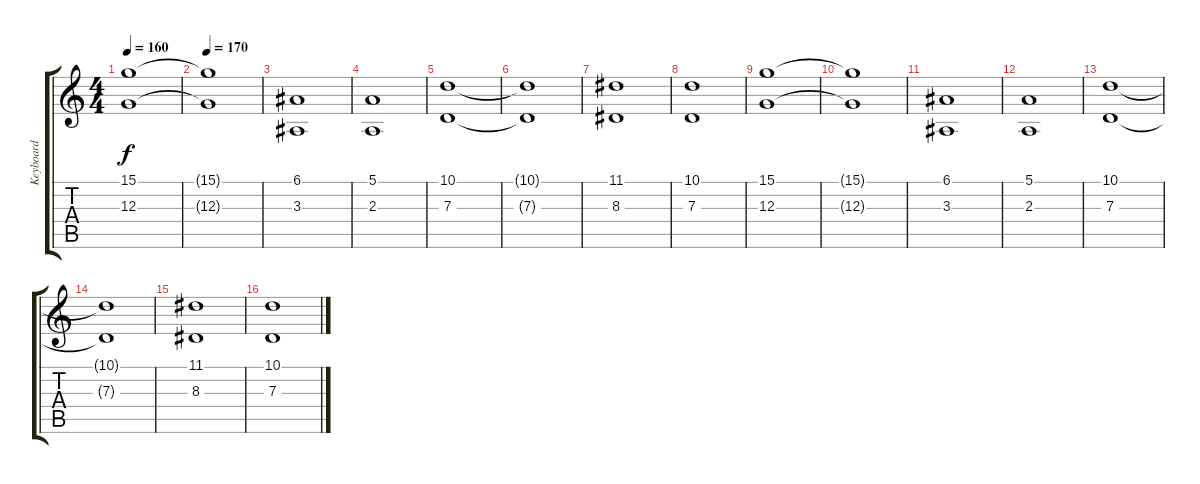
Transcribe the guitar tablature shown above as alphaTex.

\track ("Keyboard" "Keyboard") {instrument pad4choir}
\staff {score tabs}
\tuning (E4 B3 G3 D3 A2 E2) {hide}
\ts (4 4)
\tempo 160
\clef g2
\ks c
(15.1 12.3).1{dy f} |
\tempo 170
(15.1{t} 12.3{t}).1 |
(6.1 3.3).1 |
(5.1 2.3).1 |
(10.1 7.3).1 |
(10.1{t} 7.3{t}).1 |
(11.1 8.3).1 |
(10.1 7.3).1 |
(15.1 12.3).1 |
(15.1{t} 12.3{t}).1 |
(6.1 3.3).1 |
(5.1 2.3).1 |
(10.1 7.3).1 |
(10.1{t} 7.3{t}).1 |
(11.1 8.3).1 |
(10.1 7.3).1
